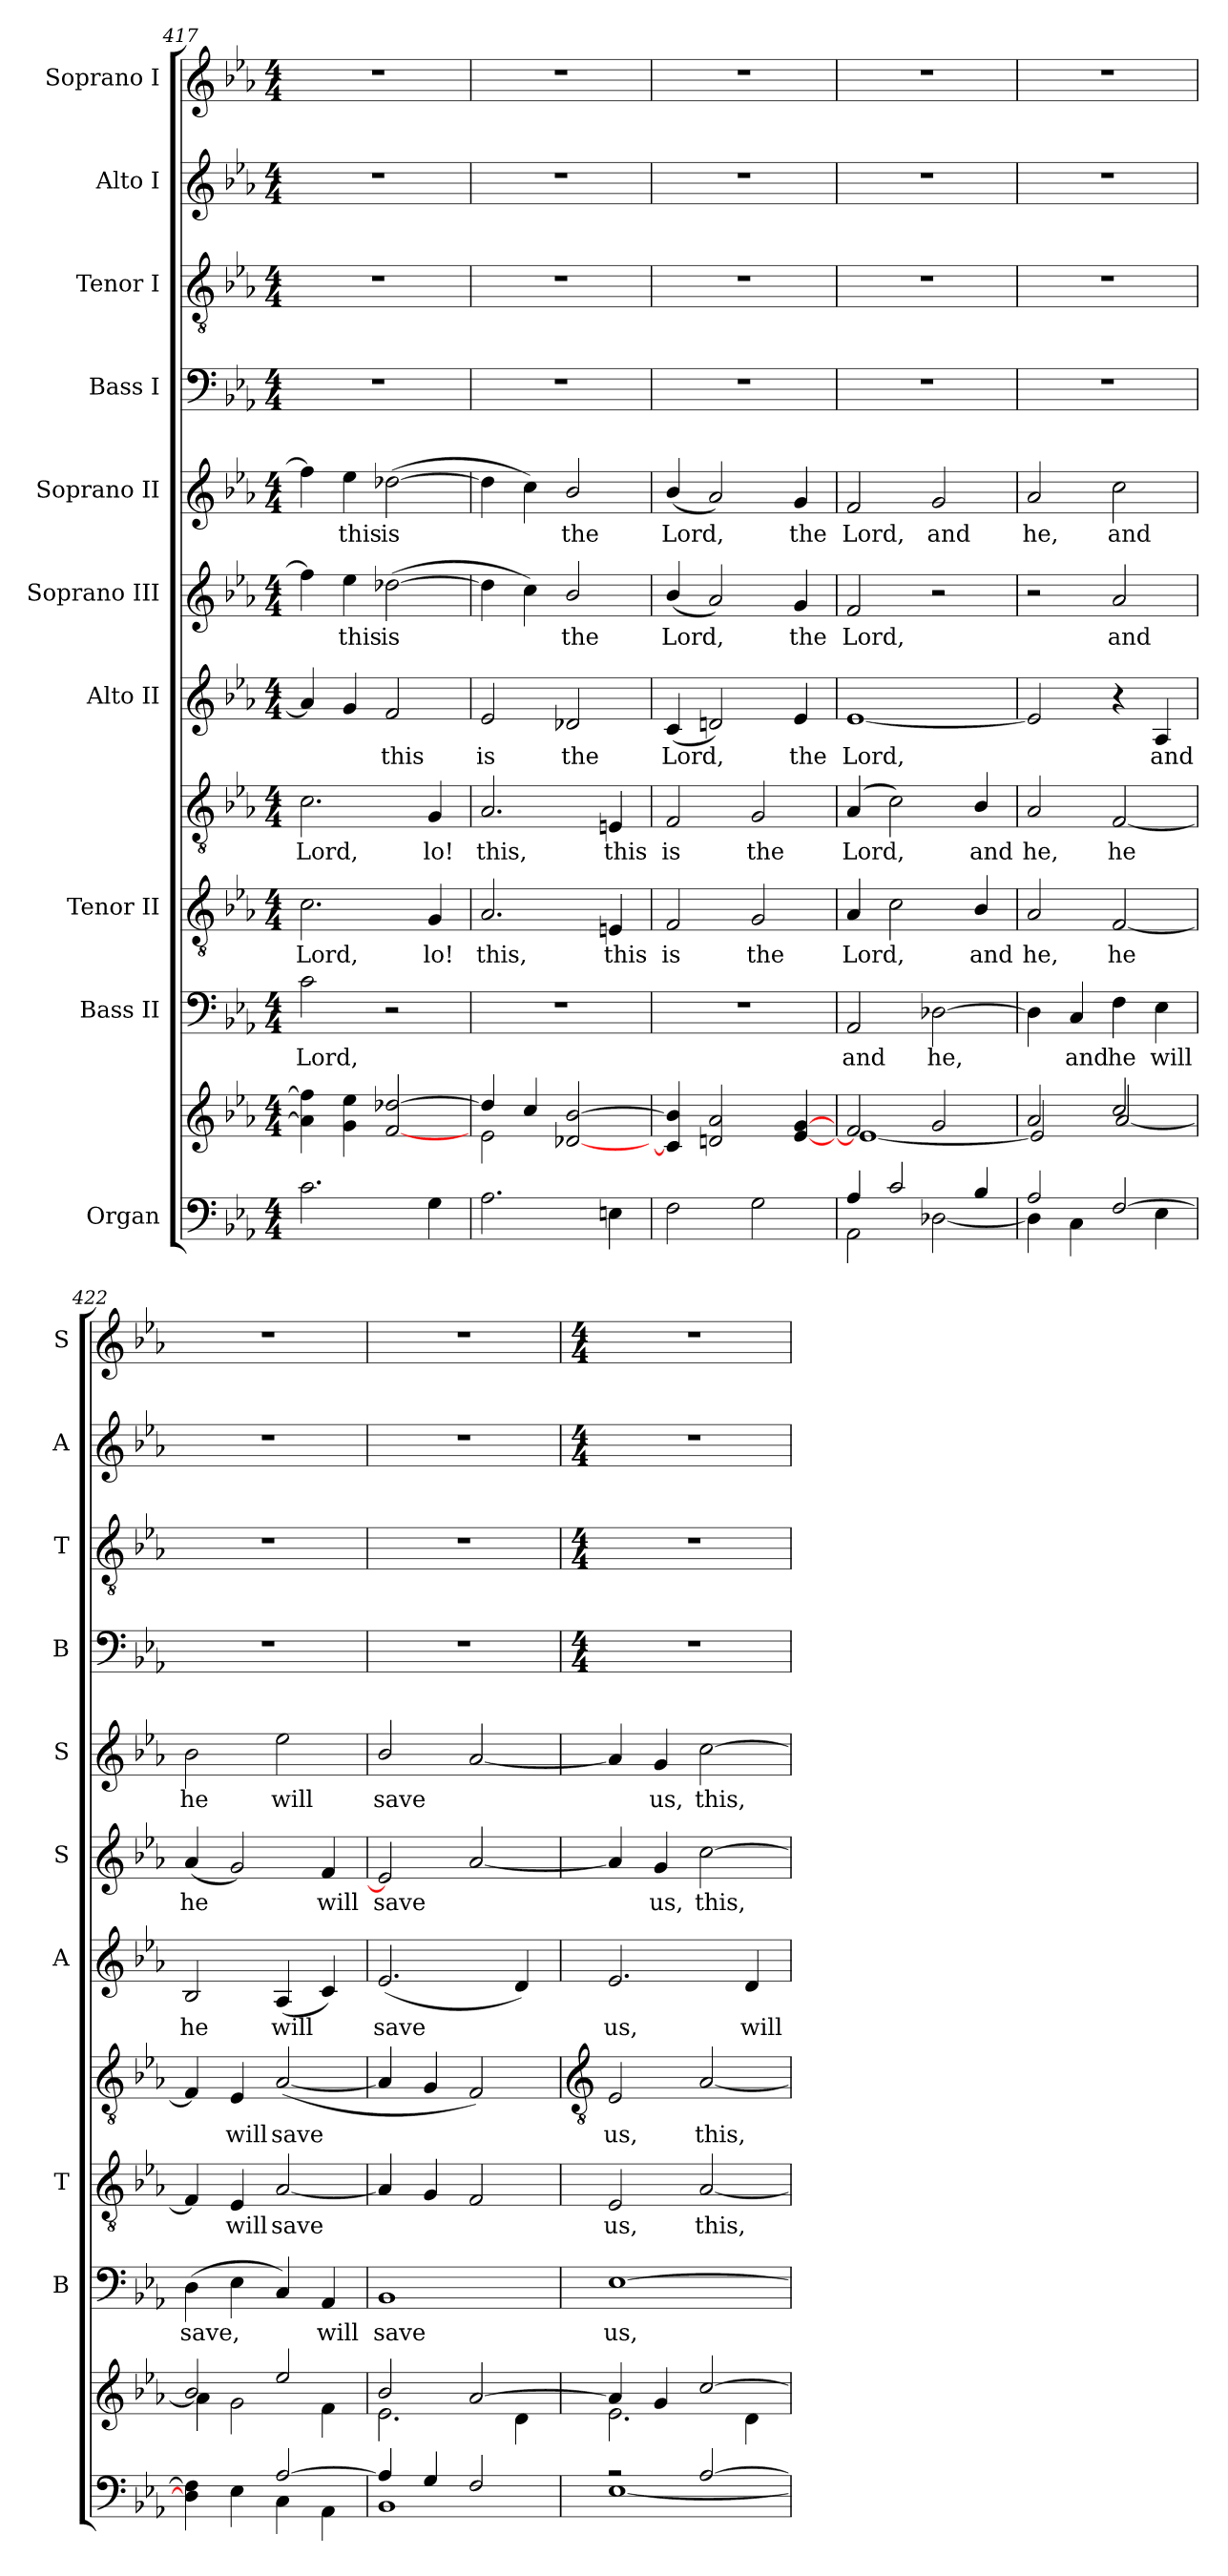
**kern	**kern	**kern	**text	**kern	**text	**kern	**text	**kern	**text	**kern	**text	**kern	**text	**kern	**kern	**kern	**kern
*part10	*part10	*part9	*part9	*part8	*part8	*part8	*part8	*part7	*part7	*part6	*part6	*part5	*part5	*part4	*part3	*part2	*part1
*staff12	*staff11	*staff10	*staff10	*staff9	*staff9	*staff8	*staff8	*staff7	*staff7	*staff6	*staff6	*staff5	*staff5	*staff4	*staff3	*staff2	*staff1
*I"Organ	*	*I"Bass II	*	*I"Tenor II	*	*	*	*I"Alto II	*	*I"Soprano III	*	*I"Soprano II	*	*I"Bass I	*I"Tenor I	*I"Alto I	*I"Soprano I
*	*	*I'B	*	*I'T	*	*	*	*I'A	*	*I'S	*	*I'S	*	*I'B	*I'T	*I'A	*I'S
!!LO:LB:g=z
*clefF4	*clefG2	*clefF4	*	*clefGv2	*	*clefGv2	*	*clefG2	*	*clefG2	*	*clefG2	*	*clefF4	*clefGv2	*clefG2	*clefG2
*k[b-e-a-]	*k[b-e-a-]	*k[b-e-a-]	*	*k[b-e-a-]	*	*k[b-e-a-]	*	*k[b-e-a-]	*	*k[b-e-a-]	*	*k[b-e-a-]	*	*k[b-e-a-]	*k[b-e-a-]	*k[b-e-a-]	*k[b-e-a-]
*E-:	*E-:	*E-:	*	*E-:	*	*E-:	*	*E-:	*	*E-:	*	*E-:	*	*E-:	*E-:	*E-:	*E-:
*M4/4	*M4/4	*M4/4	*	*M4/4	*	*M4/4	*	*M4/4	*	*M4/4	*	*M4/4	*	*M4/4	*M4/4	*M4/4	*M4/4
=417	=417	=417	=417	=417	=417	=417	=417	=417	=417	=417	=417	=417	=417	=417	=417	=417	=417
*^	*^	*	*	*	*	*	*	*	*	*	*	*	*	*	*	*	*
!	!	!	!	!	!LO:LY:b	!	!LO:LY:b	!	!LO:LY:b	!	!	!	!	!	!	!	!	!	!
2.c\	2ryy	2ryy	4a-\] 4ff\]	2c	Lord,	2.c	Lord,	2.c	Lord,	4a-]	.	4ff]	.	4ff]	.	1r	1r	1r	1r
!	!	!	!	!	!	!	!	!	!	!	!	!	!LO:LY:b	!	!LO:LY:b	!	!	!	!
.	.	.	4g\ 4ee-\	.	.	.	.	.	.	4g	.	4ee-	this	4ee-	this	.	.	.	.
!	!	!	!	!	!	!	!	!	!	!	!LO:LY:b	!	!LO:LY:b	!	!LO:LY:b	!	!	!	!
.	2ryy	[2f/ [2dd-X/	2ryy	2r	.	.	.	.	.	2f	this	(>[2dd-X	is	(>[2dd-X	is	.	.	.	.
!	!	!	!	!	!	!	!LO:LY:b	!	!LO:LY:b	!	!	!	!	!	!	!	!	!	!
4G\	.	.	.	.	.	4G	lo!	4G	lo!	.	.	.	.	.	.	.	.	.	.
=418	=418	=418	=418	=418	=418	=418	=418	=418	=418	=418	=418	=418	=418	=418	=418	=418	=418	=418	=418
!	!	!	!	!	!	!	!LO:LY:b	!	!LO:LY:b	!	!LO:LY:b	!	!	!	!	!	!	!	!
2.A-\	2ryy	4dd-/]	2e-\	1r	.	2.A-	this,	2.A-	this,	2e-	is	4dd-]	.	4dd-]	.	1r	1r	1r	1r
.	.	4cc/	.	.	.	.	.	.	.	.	.	4cc)	.	4cc)	.	.	.	.	.
!	!	!	!	!	!	!	!	!	!	!	!LO:LY:b	!	!LO:LY:b	!	!LO:LY:b	!	!	!	!
.	2ryy	[2d-X/ [2b-/	2ryy	.	.	.	.	.	.	2d-X	the	2b-/	the	2b-/	the	.	.	.	.
!	!	!	!	!	!	!	!LO:LY:b	!	!LO:LY:b	!	!	!	!	!	!	!	!	!	!
4En\	.	.	.	.	.	4En	this	4En	this	.	.	.	.	.	.	.	.	.	.
=419	=419	=419	=419	=419	=419	=419	=419	=419	=419	=419	=419	=419	=419	=419	=419	=419	=419	=419	=419
!	!	!	!	!	!	!	!LO:LY:b	!	!LO:LY:b	!	!LO:LY:b	!	!LO:LY:b	!	!LO:LY:b	!	!	!	!
2F\	2ryy	4c/] 4b-/]	2.ryy	1r	.	2F	is	2F	is	(<4c	Lord,	(<4b-/	Lord,	(<4b-/	Lord,	1r	1r	1r	1r
.	.	2dn/ 2a-/	.	.	.	.	.	.	.	2dn)	.	2a-)	.	2a-)	.	.	.	.	.
!	!	!	!	!	!	!	!LO:LY:b	!	!LO:LY:b	!	!	!	!	!	!	!	!	!	!
2G\	2ryy	.	.	.	.	2G	the	2G	the	.	.	.	.	.	.	.	.	.	.
!	!	!	!	!	!	!	!	!	!	!	!LO:LY:b	!	!LO:LY:b	!	!LO:LY:b	!	!	!	!
.	.	4ryy	[4e-/ [4g/	.	.	.	.	.	.	4e-	the	4g	the	4g	the	.	.	.	.
=420	=420	=420	=420	=420	=420	=420	=420	=420	=420	=420	=420	=420	=420	=420	=420	=420	=420	=420	=420
!	!	!	!	!	!LO:LY:b	!	!LO:LY:b	!	!LO:LY:b	!	!LO:LY:b	!	!LO:LY:b	!	!LO:LY:b	!	!	!	!
4A-/	2AA-\	2f/]	[1e-\	2AA-	and	4A-	Lord,	(<4A-	Lord,	[1e-	Lord,	2f	Lord,	2f	Lord,	1r	1r	1r	1r
2c/	.	.	.	.	.	2c	.	2c)	.	.	.	.	.	.	.	.	.	.	.
!	!	!	!	!	!LO:LY:b	!	!	!	!	!	!	!	!	!	!LO:LY:b	!	!	!	!
.	[2D-X\	2g/	.	[2D-X	he,	.	.	.	.	.	.	2r	.	2g	and	.	.	.	.
!	!	!	!	!	!	!	!LO:LY:b	!	!LO:LY:b	!	!	!	!	!	!	!	!	!	!
4B-/	.	.	.	.	.	4B-/	and	4B-/	and	.	.	.	.	.	.	.	.	.	.
=421	=421	=421	=421	=421	=421	=421	=421	=421	=421	=421	=421	=421	=421	=421	=421	=421	=421	=421	=421
!	!	!	!	!	!	!	!LO:LY:b	!	!LO:LY:b	!	!	!	!	!	!LO:LY:b	!	!	!	!
2A-/	4D-\]	2a-/	2e-/]	4D-]	.	2A-	he,	2A-	he,	2e-]	.	2r	.	2a-	he,	1r	1r	1r	1r
!	!	!	!	!	!LO:LY:b	!	!	!	!	!	!	!	!	!	!	!	!	!	!
.	4C\	.	.	4C	and	.	.	.	.	.	.	.	.	.	.	.	.	.	.
!	!	!	!	!	!LO:LY:b	!	!LO:LY:b	!	!LO:LY:b	!	!	!	!LO:LY:b	!	!LO:LY:b	!	!	!	!
[2F/	4ryy	2cc/	[2a-/	4F	he	[2F	he	[2F	he	4r	.	2a-	and	2cc	and	.	.	.	.
!	!	!	!	!	!LO:LY:b	!	!	!	!	!	!LO:LY:b	!	!	!	!	!	!	!	!
.	4E-\	.	.	4E-	will	.	.	.	.	4A-	and	.	.	.	.	.	.	.	.
=422	=422	=422	=422	=422	=422	=422	=422	=422	=422	=422	=422	=422	=422	=422	=422	=422	=422	=422	=422
!	!	!	!	!	!LO:LY:b	!	!	!	!	!	!LO:LY:b	!	!LO:LY:b	!	!LO:LY:b	!	!	!	!
4D\] 4F\]	2ryy	2b-/	4a-\]	(>4D	save,	4F]	.	4F]	.	2B-	he	(<4a-	he	2b-	he	1r	1r	1r	1r
!	!	!	!	!	!	!	!LO:LY:b	!	!LO:LY:b	!	!	!	!	!	!	!	!	!	!
4E-\	.	.	2g\	4E-	.	4E-	will	4E-	will	.	.	2g)	.	.	.	.	.	.	.
!	!	!	!	!	!	!	!LO:LY:b	!	!LO:LY:b	!	!LO:LY:b	!	!	!	!LO:LY:b	!	!	!	!
[2A-/	4C\	2ee-/	.	4C)	.	[2A-	save	(<[2A-	save	(<4A-	will	.	.	2ee-	will	.	.	.	.
!	!	!	!	!	!LO:LY:b	!	!	!	!	!	!	!	!LO:LY:b	!	!	!	!	!	!
.	4AA-\	.	4f\	4AA-	will	.	.	.	.	4c)	.	4f	will	.	.	.	.	.	.
=423	=423	=423	=423	=423	=423	=423	=423	=423	=423	=423	=423	=423	=423	=423	=423	=423	=423	=423	=423
!	!	!	!	!	!LO:LY:b	!	!	!	!	!	!LO:LY:b	!	!LO:LY:b	!	!LO:LY:b	!	!	!	!
4A-/]	1BB-\	2b-/	2.e-\	1BB-	save	4A-]	.	4A-]	.	(<2.e-	save	2e-]	save	2b-/	save	1r	1r	1r	1r
4G/	.	.	.	.	.	4G	.	4G	.	.	.	.	.	.	.	.	.	.	.
2F/	.	[2a-/	.	.	.	2F	.	2F)	.	.	.	[2a-	.	[2a-	.	.	.	.	.
.	.	.	4d\	.	.	.	.	.	.	4d)	.	.	.	.	.	.	.	.	.
!!LO:LB:g=z
=424	=424	=424	=424	=424	=424	=424	=424	=424	=424	=424	=424	=424	=424	=424	=424	=424	=424	=424	=424
*	*	*	*	*	*	*	*	*clefGv2	*	*	*	*	*	*	*	*	*	*	*
*	*	*	*	*	*	*	*	*	*	*	*	*	*	*	*	*M4/4	*M4/4	*M4/4	*M4/4
!	!	!	!	!	!LO:LY:b	!	!LO:LY:b	!	!LO:LY:b	!	!LO:LY:b	!	!	!	!	!	!	!	!
2r	[1E-\	4a-/]	2.e-\	[1E-	us,	2E-	us,	2E-	us,	2.e-	us,	4a-]	.	4a-]	.	1r	1r	1r	1r
!	!	!	!	!	!	!	!	!	!	!	!	!	!LO:LY:b	!	!LO:LY:b	!	!	!	!
.	.	4g/	.	.	.	.	.	.	.	.	.	4g	us,	4g	us,	.	.	.	.
!	!	!	!	!	!	!	!LO:LY:b	!	!LO:LY:b	!	!	!	!LO:LY:b	!	!LO:LY:b	!	!	!	!
[2A-/	.	[2cc/	.	.	.	[2A-	this,	[2A-	this,	.	.	[2cc	this,	[2cc	this,	.	.	.	.
!	!	!	!	!	!	!	!	!	!	!	!LO:LY:b	!	!	!	!	!	!	!	!
.	.	.	4d\	.	.	.	.	.	.	4d	will	.	.	.	.	.	.	.	.
*v	*v	*	*	*	*	*	*	*	*	*	*	*	*	*	*	*	*	*	*
*	*v	*v	*	*	*	*	*	*	*	*	*	*	*	*	*	*	*	*
=	=	=	=	=	=	=	=	=	=	=	=	=	=	=	=	=	=
*-	*-	*-	*-	*-	*-	*-	*-	*-	*-	*-	*-	*-	*-	*-	*-	*-	*-
